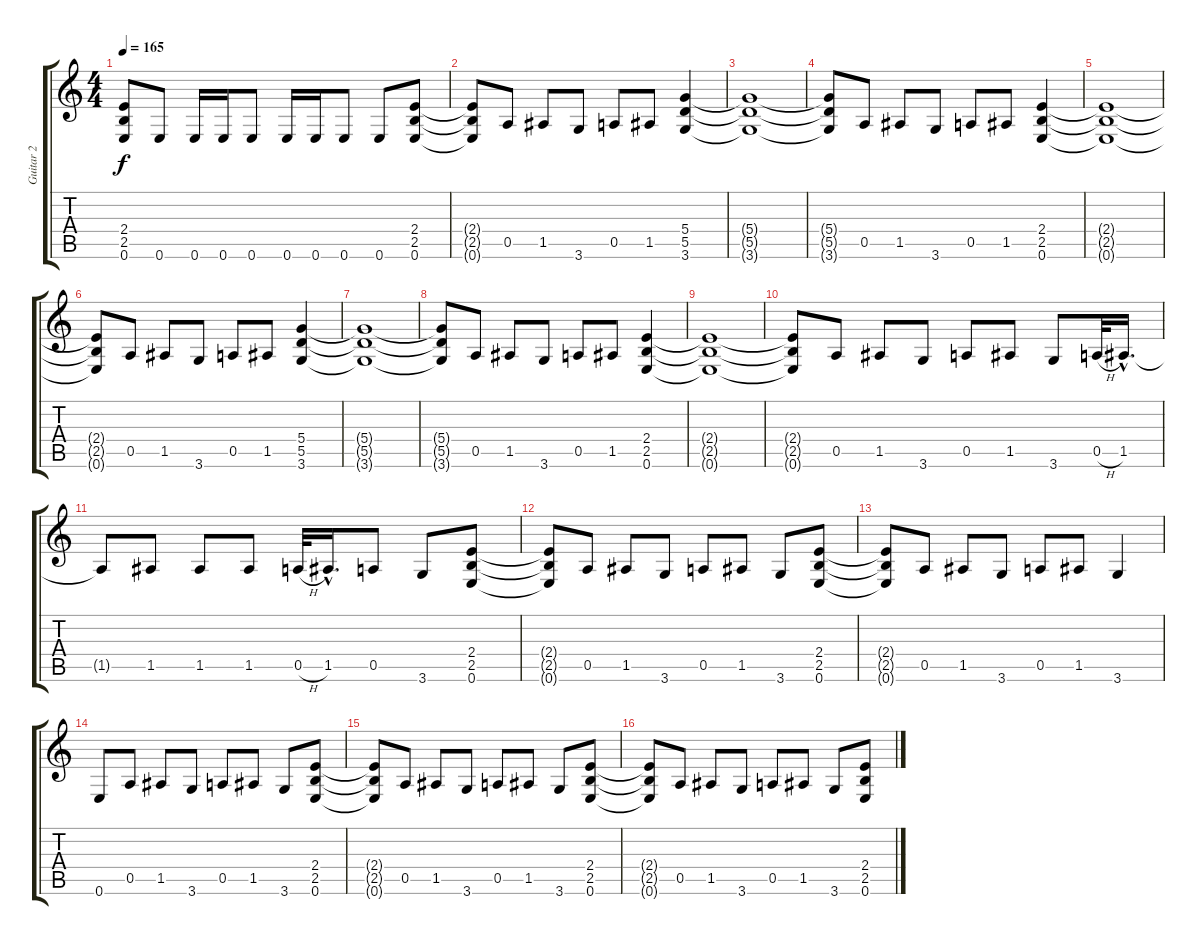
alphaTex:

\track ("Guitar 2" "Guitar 2") {instrument electricguitarclean}
\staff {score tabs}
\tuning (E4 B3 G3 D3 A2 E2) {hide}
\ts (4 4)
\tempo 165
\clef g2
\ks c
(2.4{t} 2.5{t} 0.6{t}).8{dy f} 0.6.8 0.6.16 0.6.16 0.6.8 0.6.16 0.6.16 0.6.8 0.6.8 (2.4 2.5 0.6).8 |
(2.4{t} 2.5{t} 0.6{t}).8 0.5.8 1.5.8 3.6.8 0.5.8 1.5.8 (5.4 5.5 3.6).4 |
(5.4{t} 5.5{t} 3.6{t}).1 |
(5.4{t} 5.5{t} 3.6{t}).8 0.5.8 1.5.8 3.6.8 0.5.8 1.5.8 (2.4 2.5 0.6).4 |
(2.4{t} 2.5{t} 0.6{t}).1 |
(2.4{t} 2.5{t} 0.6{t}).8 0.5.8 1.5.8 3.6.8 0.5.8 1.5.8 (5.4 5.5 3.6).4 |
(5.4{t} 5.5{t} 3.6{t}).1 |
(5.4{t} 5.5{t} 3.6{t}).8 0.5.8 1.5.8 3.6.8 0.5.8 1.5.8 (2.4 2.5 0.6).4 |
(2.4{t} 2.5{t} 0.6{t}).1 |
(2.4{t} 2.5{t} 0.6{t}).8 0.5.8 1.5.8 3.6.8 0.5.8 1.5.8 3.6.8 0.5{h}.32 1.5{hac}.16{d} |
1.5{t}.8 1.5.8 1.5.8 1.5.8 0.5{h}.32 1.5{hac}.16{d} 0.5.8 3.6.8 (2.4 2.5 0.6).8 |
(2.4{t} 2.5{t} 0.6{t}).8 0.5.8 1.5.8 3.6.8 0.5.8 1.5.8 3.6.8 (2.4 2.5 0.6).8 |
(2.4{t} 2.5{t} 0.6{t}).8 0.5.8 1.5.8 3.6.8 0.5.8 1.5.8 3.6.4 |
0.6.8 0.5.8 1.5.8 3.6.8 0.5.8 1.5.8 3.6.8 (2.4 2.5 0.6).8 |
(2.4{t} 2.5{t} 0.6{t}).8 0.5.8 1.5.8 3.6.8 0.5.8 1.5.8 3.6.8 (2.4 2.5 0.6).8 |
(2.4{t} 2.5{t} 0.6{t}).8 0.5.8 1.5.8 3.6.8 0.5.8 1.5.8 3.6.8 (2.4 2.5 0.6).8
